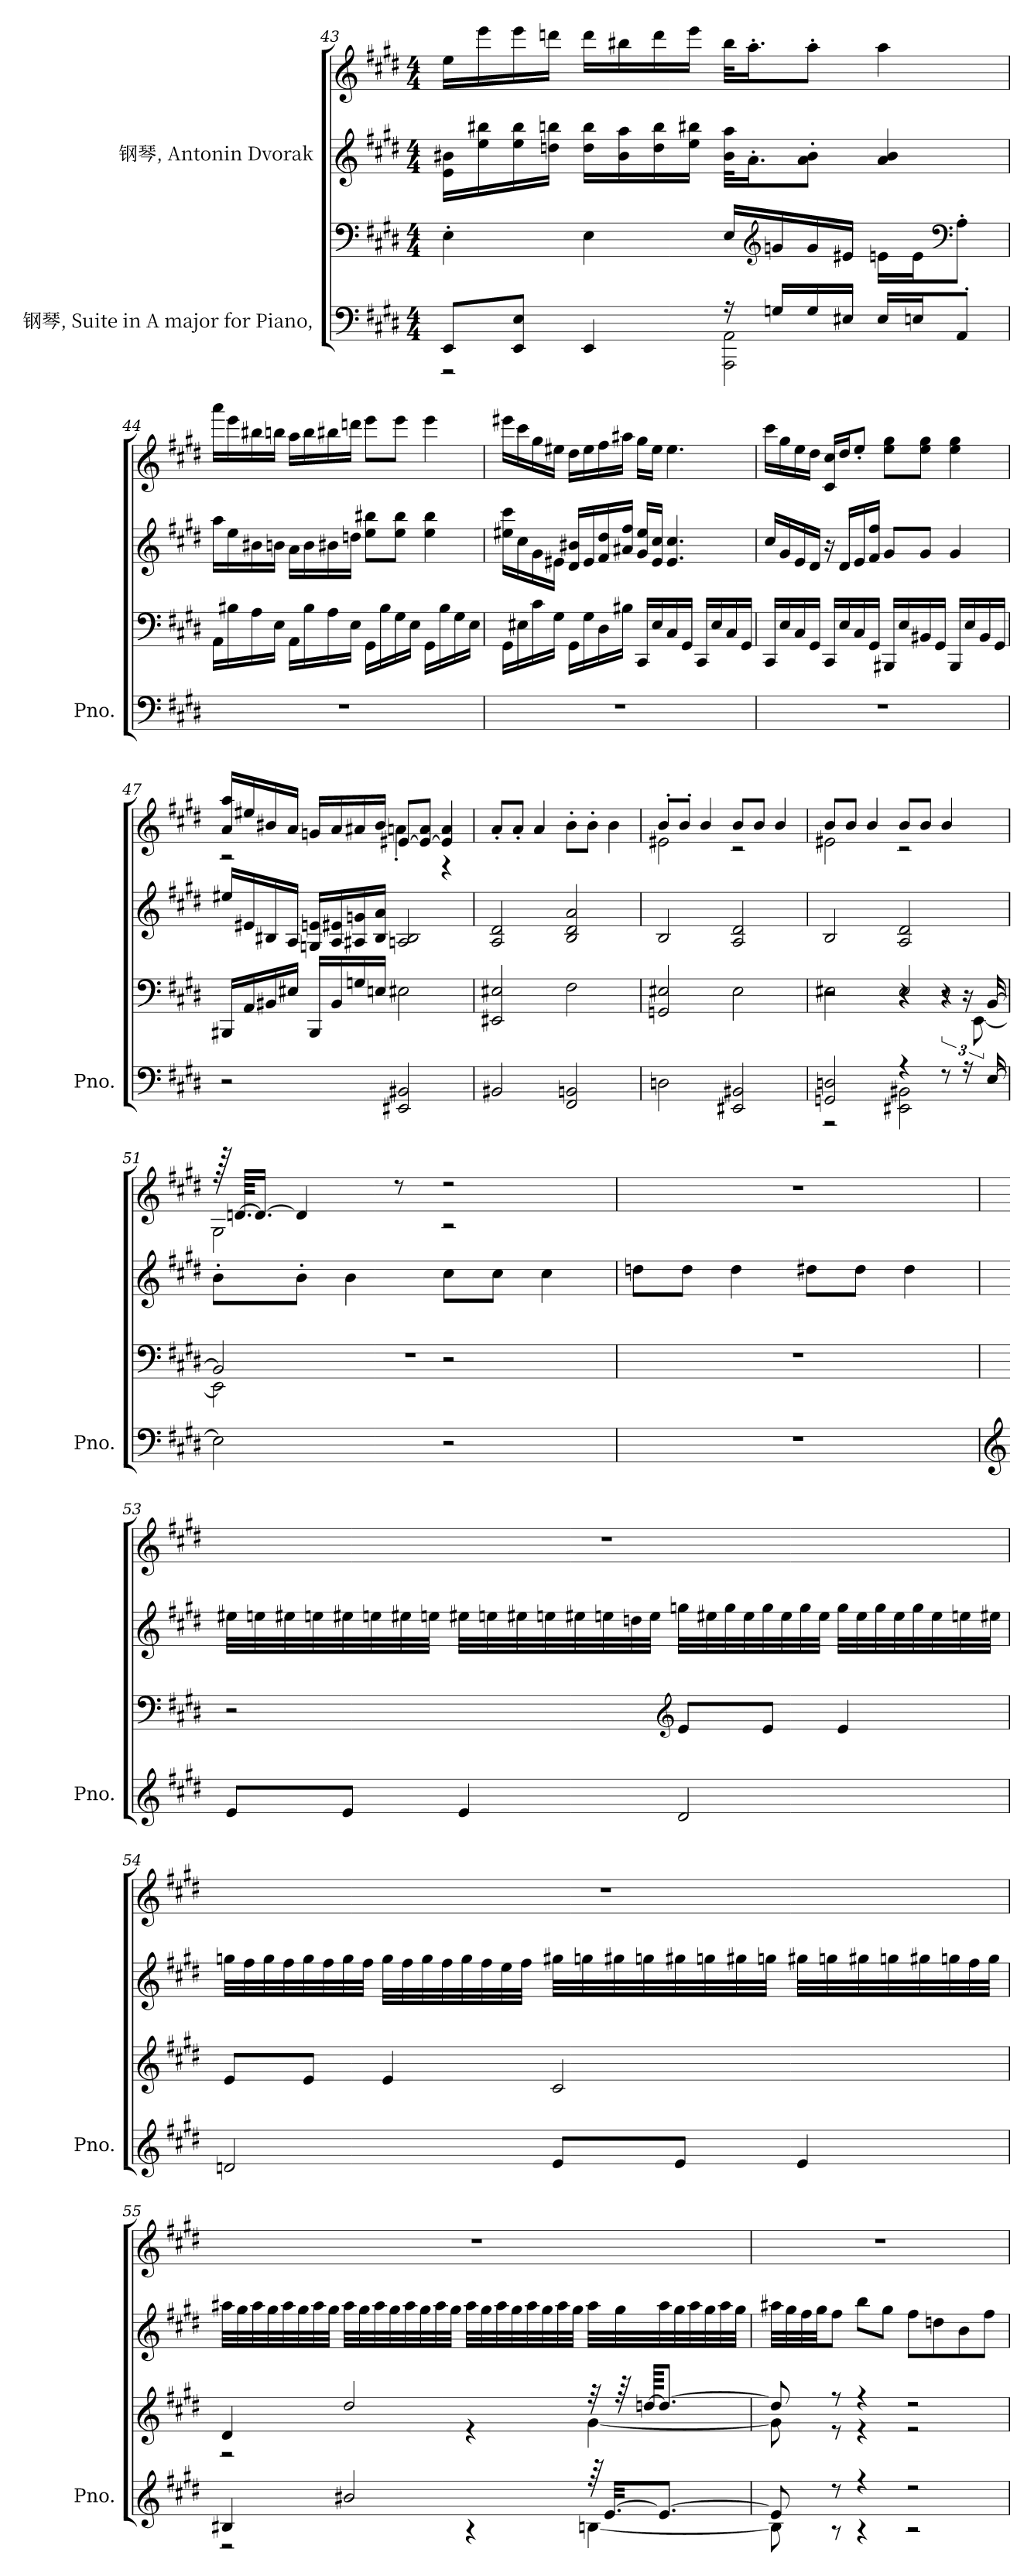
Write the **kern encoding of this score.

**kern	**kern	**kern	**kern
*part2	*part2	*part1	*part1
*staff4	*staff3	*staff2	*staff1
*I"钢琴, Suite in A major for Piano,	*	*I"钢琴, Antonin Dvorak	*
*I'Pno.	*	*	*
!!LO:LB:g=z
*clefF4	*clefF4	*clefG2	*clefG2
*k[f#c#g#d#]	*k[f#c#g#d#]	*k[f#c#g#d#]	*k[f#c#g#d#]
*M4/4	*M4/4	*M4/4	*M4/4
=43	=43	=43	=43
*^	*	*	*
8EE/L	2r	4E'\	16e\ 16b#X\LL	16ee\LL
.	.	.	16ee\ 16bb#X\	16eee\
8EE/ 8E/J	.	.	16ee\ 16bb#\	16eee\
.	.	.	16ddn\ 16bbn\JJ	16dddn\JJ
*	*	*	*	*MM74
4EE/	.	4E\	16dd\ 16bb\LL	16ddd\LL
.	.	.	16b#\ 16aa\	16bb#X\
.	.	.	16dd\ 16bb\	16ddd\
.	.	.	16ee\ 16bb#X\JJ	16eee\JJ
16r	2AAA\ 2AA\	16E/LL	32b#\ 32aa\KLL	32bb#\KLL
.	.	.	16.a'\J	16.aa'\J
*	*	*clefG2	*	*
16Gn/LL	.	16gn/	.	.
16G/	.	16g/	8a\' 8b#\'J	8aa'\J
16E#X/JJ	.	16e#X/JJ	.	.
16E#/LL	.	16en\LL	4a/ 4b#/	4aa\
16En/J	.	16e\J	.	.
*	*	*clefF4	*	*
8AA'/J	.	8A'\J	.	.
*v	*v	*	*	*
!!LO:LB:g=z
=44	=44	=44	=44
*	*	*	*MM87
1r	16AA\LL	16aa\LL	16aaa\LL
.	16B#X\	16ee\	16eee\
.	16A\	16b#X\	16bb#X\
.	16E\JJ	16bn\JJ	16bbn\JJ
.	16AA\LL	16a\LL	16aa\LL
.	16B#\	16b\	16bb\
.	16A\	16b#X\	16bb#X\
.	16E\JJ	16ddn\JJ	16dddn\JJ
.	16GG#\LL	8ee\ 8bb#X\L	8eee\L
.	16B#\	.	.
.	16G#\	8ee\ 8bb#\J	8eee\J
.	16E\JJ	.	.
.	16GG#\LL	4ee\ 4bb#\	4eee\
.	16B#\	.	.
.	16G#\	.	.
.	16E\JJ	.	.
=45	=45	=45	=45
1r	16GG#\LL	16ee#X\ 16ccc#\LL	16eee#X\LL
.	16E#X\	16cc#\	16ccc#\
.	16c#\	16g#\	16gg#\
.	16G#\JJ	16e#X\JJ	16ee#X\JJ
.	16GG#\LL	16d#/ 16b#X/LL	16dd#\LL
.	16G#\	16e#/	16ee#\
.	16D#\	16f#/ 16dd#/	16ff#\
.	16B#X\JJ	16a#X/ 16ff#/JJ	16aa#X\JJ
.	16CC#/LL	16g#/ 16ee#/LL	16gg#\LL
.	16E#/	16e#/ 16cc#/JJ	16ee#\JJ
.	16C#/	4.e#/ 4.cc#/	4.ee#\
.	16GG#/JJ	.	.
.	16CC#/LL	.	.
.	16E#/	.	.
.	16C#/	.	.
.	16GG#/JJ	.	.
!!LO:PB:g=z
=46	=46	=46	=46
1r	16CC#/LL	16cc#/LL	16ccc#\LL
.	16E/	16g#/	16gg#\
.	16C#/	16e/	16ee\
.	16GG#/JJ	16d#/JJ	16dd#\JJ
.	16CC#/LL	16r	16c#/ 16cc#/LL
.	16E/	16d#/LL	16dd#/J
.	16C#/	16e/	8ee'/J
.	16GG#/JJ	16f#/ 16ff#/JJ	.
.	16BBB#X/LL	8g#/L	8ee\ 8gg#\L
.	16E/	.	.
.	16BB#X/	8g#/J	8ee\ 8gg#\J
.	16GG#/JJ	.	.
.	16BBB#/LL	4g#/	4ee\ 4gg#\
.	16E/	.	.
.	16BB#/	.	.
.	16GG#/JJ	.	.
=47	=47	=47	=47
*	*	*	*^
2r	16BBB#X/LL	16ee#X/LL	16a/ 16aa/LL	2r
.	16AA/	16e#X/	16ee#X/	.
.	16BB#X/	16B#X/	16b#X/	.
.	16E#X/JJ	16A/JJ	16a/JJ	.
.	16BBB#/LL	16Gn/ 16en/LL	16gn/LL	.
.	16BB#/	16A/ 16e#X/	16a/	.
.	16Gn/	16A#X/ 16gn/	16a#X/	.
.	16En/JJ	16B#/ 16a/JJ	16b#/JJ	.
2EE#X/ 2BB#X/	2E#X\	2An/ 2B#/	[8e#X/L	4an'\
.	.	.	8e#/_ 8a/J	.
.	.	.	4e#/] 4a/	4r
*	*	*	*v	*v
!!LO:LB:g=z
=48	=48	=48	=48
2BB#X/	2EE#X/ 2E#X/	2A/ 2d#/	8a'/L
.	.	.	8a'/J
.	.	.	4a/
2FF#/ 2BBn/	2F#\	2B/ 2d#/ 2a/	8b'\L
.	.	.	8b'\J
.	.	.	4b\
=49	=49	=49	=49
*	*	*	*^
2Dn\	2GGn/ 2E#X/	2B/	8b'/L	2e#X\
.	.	.	8b'/J	.
.	.	.	4b/	.
2EE#X/ 2BB#X/	2E#\	2A/ 2d#/	8b/L	2r
.	.	.	8b/J	.
.	.	.	4b/	.
=50	=50	=50	=50	=50
*^	*^	*	*	*
*	*	*	*^	*	*	*
2GGn/ 2Dn/	2r	2r	2E#X\	2r	2B/	8b/L	2e#X\
.	.	.	.	.	.	8b/J	.
.	.	.	.	.	.	4b/	.
4r	2EE#X\ 2BB#X\	2E#/	4r	4r	2A/ 2d#/	8b/L	2r
.	.	.	.	.	.	8b/J	.
8r	.	.	6r	8r	.	4b/	.
16r	.	.	.	16r	.	.	.
.	.	.	[12EE\	.	.	.	.
[16E/	.	.	.	[16BB/	.	.	.
*v	*v	*	*	*	*	*	*
=51	=51	=51	=51	=51	=51	=51
2E\]	1r	2EE\]	2BB/]	8b'\L	128r	2G#\
.	.	.	.	.	[64.dn/KKLL	.
.	.	.	.	.	16.d/JJ_	.
.	.	.	.	8b'\J	4d/]	.
.	.	.	.	4b\	.	.
.	.	.	.	.	8r	.
*	*	*	*	*	*MM78	*
2r	.	2r	2r	8cc#\L	2r	2r
.	.	.	.	8cc#\J	.	.
.	.	.	.	4cc#\	.	.
*	*v	*v	*v	*	*v	*v
!!LO:LB:g=z
=52	=52	=52	=52
1r	1r	8ddn\L	1r
.	.	8dd\J	.
.	.	4dd\	.
.	.	8dd#X\L	.
.	.	8dd#\J	.
.	.	4dd#\	.
!!LO:PB:g=z
=53	=53	=53	=53
*clefG2	*	*	*
8e/L	2r	32ee#X\LLL	1r
.	.	32een\	.
.	.	32ee#X\	.
.	.	32een\	.
8e/J	.	32ee#X\	.
.	.	32een\	.
.	.	32ee#X\	.
.	.	32een\JJJ	.
4e/	.	32ee#X\LLL	.
.	.	32een\	.
.	.	32ee#X\	.
.	.	32een\	.
.	.	32ee#X\	.
.	.	32een\	.
.	.	32ddn\	.
.	.	32ee\JJJ	.
*	*clefG2	*	*
2d#/	8e/L	32ggn\LLL	.
.	.	32ee#X\	.
.	.	32gg\	.
.	.	32ee#\	.
.	8e/J	32gg\	.
.	.	32ee#\	.
.	.	32gg\	.
.	.	32ee#\JJJ	.
.	4e/	32gg\LLL	.
.	.	32ee#\	.
.	.	32gg\	.
.	.	32ee#\	.
.	.	32gg\	.
.	.	32ee#\	.
.	.	32een\	.
.	.	32ee#X\JJJ	.
!!LO:LB:g=z
=54	=54	=54	=54
2dn/	8e/L	32ggn\LLL	1r
.	.	32ff#\	.
.	.	32gg\	.
.	.	32ff#\	.
.	8e/J	32gg\	.
.	.	32ff#\	.
.	.	32gg\	.
.	.	32ff#\JJJ	.
.	4e/	32gg\LLL	.
.	.	32ff#\	.
.	.	32gg\	.
.	.	32ff#\	.
.	.	32gg\	.
.	.	32ff#\	.
.	.	32ee\	.
.	.	32ff#\JJJ	.
8e/L	2c#/	32gg#X\LLL	.
.	.	32ggn\	.
.	.	32gg#X\	.
.	.	32ggn\	.
8e/J	.	32gg#X\	.
.	.	32ggn\	.
.	.	32gg#X\	.
.	.	32ggn\JJJ	.
4e/	.	32gg#X\LLL	.
.	.	32ggn\	.
.	.	32gg#X\	.
.	.	32ggn\	.
.	.	32gg#X\	.
.	.	32ggn\	.
.	.	32ff#\	.
.	.	32gg\JJJ	.
!!LO:LB:g=z
=55	=55	=55	=55
*^	*^	*	*
4B#X/	2r	4d#/	2r	32aa#X\LLL	1r
.	.	.	.	32gg#\	.
.	.	.	.	32aa#\	.
.	.	.	.	32gg#\	.
.	.	.	.	32aa#\	.
.	.	.	.	32gg#\	.
.	.	.	.	32aa#\	.
.	.	.	.	32gg#\JJJ	.
2b#X/	.	2dd#/	.	32aa#\LLL	.
.	.	.	.	32gg#\	.
.	.	.	.	32aa#\	.
.	.	.	.	32gg#\	.
.	.	.	.	32aa#\	.
.	.	.	.	32gg#\	.
.	.	.	.	32aa#\	.
.	.	.	.	32gg#\JJJ	.
.	4r	.	4r	32aa#\LLL	.
.	.	.	.	32gg#\	.
.	.	.	.	32aa#\	.
.	.	.	.	32gg#\	.
.	.	.	.	32aa#\	.
.	.	.	.	32gg#\	.
.	.	.	.	32aa#\	.
.	.	.	.	32gg#\JJJ	.
64r	[4Bn\	32r	[4g#\	32aa#\LLL	.
[32.e/KKL	.	.	.	.	.
.	.	64r	.	32gg#\	.
.	.	[64ddn/KKKL	.	.	.
8.e/J_	.	8.dd/J_	.	32aa#\	.
.	.	.	.	32gg#\	.
.	.	.	.	32aa#\	.
.	.	.	.	32gg#\	.
.	.	.	.	32aa#\	.
.	.	.	.	32gg#\JJJ	.
!!LO:PB:g=z
=56	=56	=56	=56	=56	=56
8e/]	8B\]	8dd/]	8g#\]	32aa#X\LLL	1r
.	.	.	.	32gg#\	.
.	.	.	.	32ff#\	.
.	.	.	.	32gg#\JJ	.
8r	8r	8r	8r	8ff#\J	.
4r	4r	4r	4r	8bb\L	.
.	.	.	.	8gg#\J	.
2r	2r	2r	2r	8ff#\L	.
.	.	.	.	8ddn\	.
.	.	.	.	8b\	.
.	.	.	.	8ff#\J	.
*v	*v	*	*	*	*
*	*v	*v	*	*
=	=	=	=
*-	*-	*-	*-
